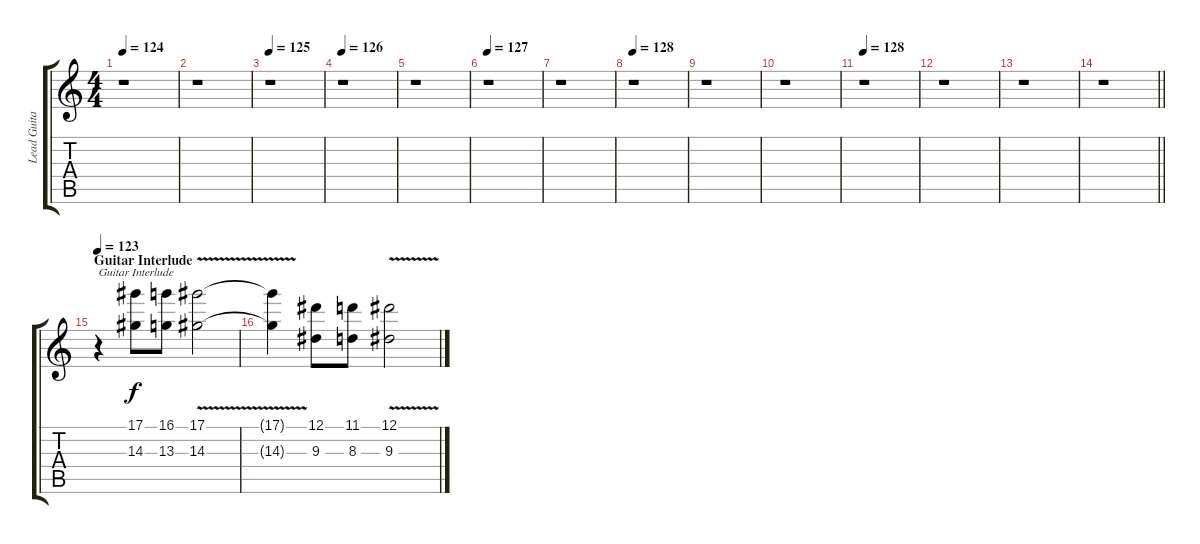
\track ("Lead Guitar" "Lead Guita") {instrument distortionguitar}
\staff {score tabs}
\tuning (Eb4 Bb3 Gb3 Db3 Ab2 Eb2) {hide}
\ts (4 4)
\tempo 124
\clef g2
\ks c
r.1{dy f} |
r.1 |
\tempo 125
r.1 |
\tempo 126
r.1 |
r.1 |
\tempo 127
r.1 |
r.1 |
\tempo 128
r.1 |
r.1 |
r.1 |
\tempo 128
r.1 |
r.1 |
r.1 |
\barLineRight lightlight
r.1 |
\section ("" "Guitar Interlude")
\tempo 123
r.4{txt "Guitar Interlude"} (17.1 14.3).8 (16.1 13.3).8 (17.1{v} 14.3{v}).2 |
(17.1{t} 14.3{t}).4 (12.1 9.3).8 (11.1 8.3).8 (12.1{v} 9.3{v}).2
